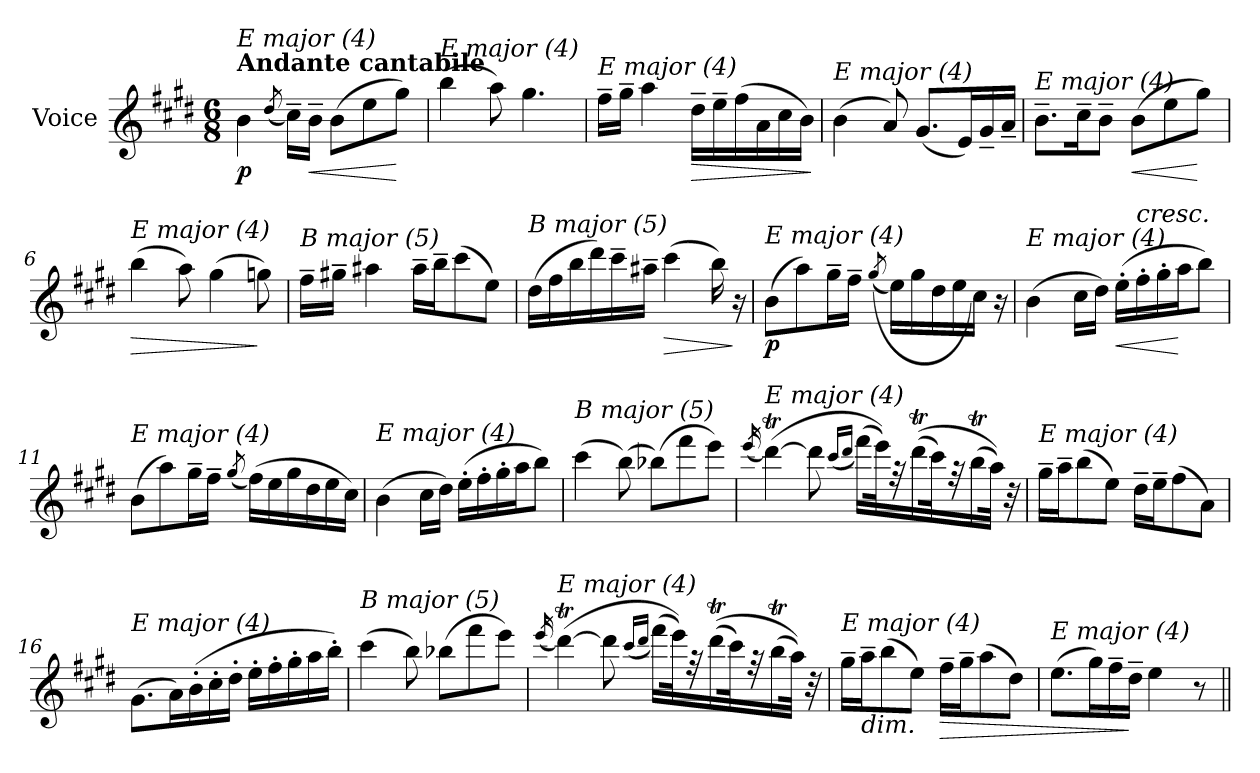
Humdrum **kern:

**kern	**dynam
*part1	*part1
*staff1	*staff1
*I"Voice	*
*clefG2	*
*k[f#c#g#d#]	*
*E:	*
*M6/8	*
=1	=1
!LO:TX:a:B:t=Andante cantabile	!
!LO:TX:i:t=E major (4)	!
!	!LO:DY:b
4b\	p
(<8qdd#/	.
16cc#~>\LL)	.
!	!LO:HP:b
16b~>\JJ	<
(>8b\L	.
8ee\	.
8gg#\J)	[
=2	=2
!LO:TX:i:t=E major (4)	!
(>4bb\	.
8aa\)	.
4.gg#\	.
=3	=3
!LO:TX:i:t=E major (4)	!
16ff#~>\LL	.
16gg#~>\JJ	.
4aa\	.
!	!LO:HP:b
16dd#~>\LL	>
16ee~>\	.
(>16ff#\	.
16a\	.
16cc#\	.
16b\JJ)	.
.	]
=4	=4
!LO:TX:i:t=E major (4)	!
(>4b\	.
8a/)	.
(<8.g#/L	.
16e/L)	.
16g#~</	.
16a~</JJ	.
!!LO:LB:g=z
=5	=5
!LO:TX:i:t=E major (4)	!
8.b~>\L	.
16cc#~>\k	.
8b~>\J	.
!	!LO:HP:b
(>8b\L	<
8ee\	.
8gg#\J)	[
=6	=6
!LO:TX:i:t=E major (4)	!
!	!LO:HP:b
(>4bb\	>
8aa\)	.
(>4gg#\	.
8ggn\)	]
=7	=7
!LO:TX:i:t=B major (5)	!
16ff#~>\LL	.
16gg#X~>\JJ	.
4aa#X\	.
16aa#~>\LL	.
16bb~>\J	.
(>8ccc#\	.
8ee\J)	.
=8	=8
!LO:TX:i:t=B major (5)	!
(>16dd#\LL	.
16ff#\	.
16bb\	.
16ddd#\)	.
16ccc#~>\	.
16aa#X~>\JJ	.
!	!LO:HP:b
(>4ccc#\	>
16bb\)	.
16r	]
!!LO:LB:g=z
=9	=9
!LO:TX:i:t=E major (4)	!
!	!LO:DY:b
(>8b\L	p
8aa\)	.
16gg#~>\L	.
16ff#~>\JJ	.
((<8qgg#/	.
16ee\LL)	.
16gg#\	.
16dd#\	.
16ee\	.
16cc#\JJ)	.
16r	.
=10	=10
!LO:TX:i:t=E major (4)	!
(>4b\	.
16cc#\LL	.
16dd#\JJ)	.
!	!LO:HP:b
(>16ee'>\LL	<
!LO:TX:a:i:t=cresc.	!
16ff#'>\	.
16gg#'>\	.
16aa\J	[
8bb\J)	.
=11	=11
!LO:TX:i:t=E major (4)	!
(>8b\L	.
8aa\)	.
16gg#~>\L	.
16ff#~>\JJ	.
(<8qgg#/	.
(>16ff#\LL)	.
16ee\	.
16gg#\	.
16dd#\	.
16ee\	.
16cc#\JJ)	.
=12	=12
!LO:TX:i:t=E major (4)	!
(>4b\	.
16cc#\LL	.
16dd#\JJ)	.
(>16ee'>\LL	.
16ff#'>\	.
16gg#'>\	.
16aa\J	.
8bb\J)	.
!!LO:LB:g=z
=13	=13
!LO:TX:i:t=B major (5)	!
(>4ccc#\	.
(<8bb\)	.
(>8bb-Xi\L)	.
8fff#\	.
8eee\J)	.
=14	=14
(<16qeee/	.
!LO:TX:i:t=E major (4)	!
(>[4ddd#t\)	.
8ddd#\]	.
(<16qccc#/LL	.
16qddd#/JJ	.
(>16fff#\LL)	.
32eee\Jk))	.
32rff	.
(>(>16ddd#t\L	.
32ccc#\Jk)	.
32ree	.
(>16bbT\L	.
32aa\JJk))	.
32r	.
=15	=15
!LO:TX:i:t=E major (4)	!
16gg#~>\LL	.
16aa~>\J	.
(>8bb\	.
8ee\J)	.
16dd#~>\LL	.
16ee~>\J	.
(>8ff#\	.
8a\J)	.
=16	=16
!LO:TX:i:t=E major (4)	!
(<8.g#\L	.
16a\L)	.
(>16b'>\	.
16cc#'>\	.
16dd#'>\JJ	.
16ee'>\LL	.
16ff#'>\	.
16gg#'>\	.
16aa\	.
16bb'>\JJ)	.
!!LO:LB:g=z
=17	=17
!LO:TX:i:t=B major (5)	!
(>4ccc#\	.
8bb\)	.
(>8bb-Xi\L	.
8fff#\	.
8eee\J)	.
=18	=18
(<16qeee/	.
!LO:TX:i:t=E major (4)	!
(>[4ddd#t\)	.
8ddd#\]	.
(<16qccc#/LL	.
16qddd#/JJ	.
(>16fff#\LL)	.
32eee\Jk))	.
32rff	.
(>(>16ddd#t\L	.
32ccc#\Jk)	.
32ree	.
(>16bbT\L	.
32aa\JJk))	.
32r	.
=19	=19
!LO:TX:i:t=E major (4)	!
16gg#~>\LL	.
!LO:TX:b:i:t=dim.	!
16aa~>\J	.
(>8bb\	.
8ee\J)	.
!	!LO:HP:b
16ff#~>\LL	>
16gg#~>\J	.
(>8aa\	.
8dd#\J)	.
=20	=20
!LO:TX:i:t=E major (4)	!
(>8.ee\L	.
16gg#\L)	.
16ff#~>\	.
16dd#~>\JJ	]
4ee\	.
8r	.
=||	=||
*-	*-
